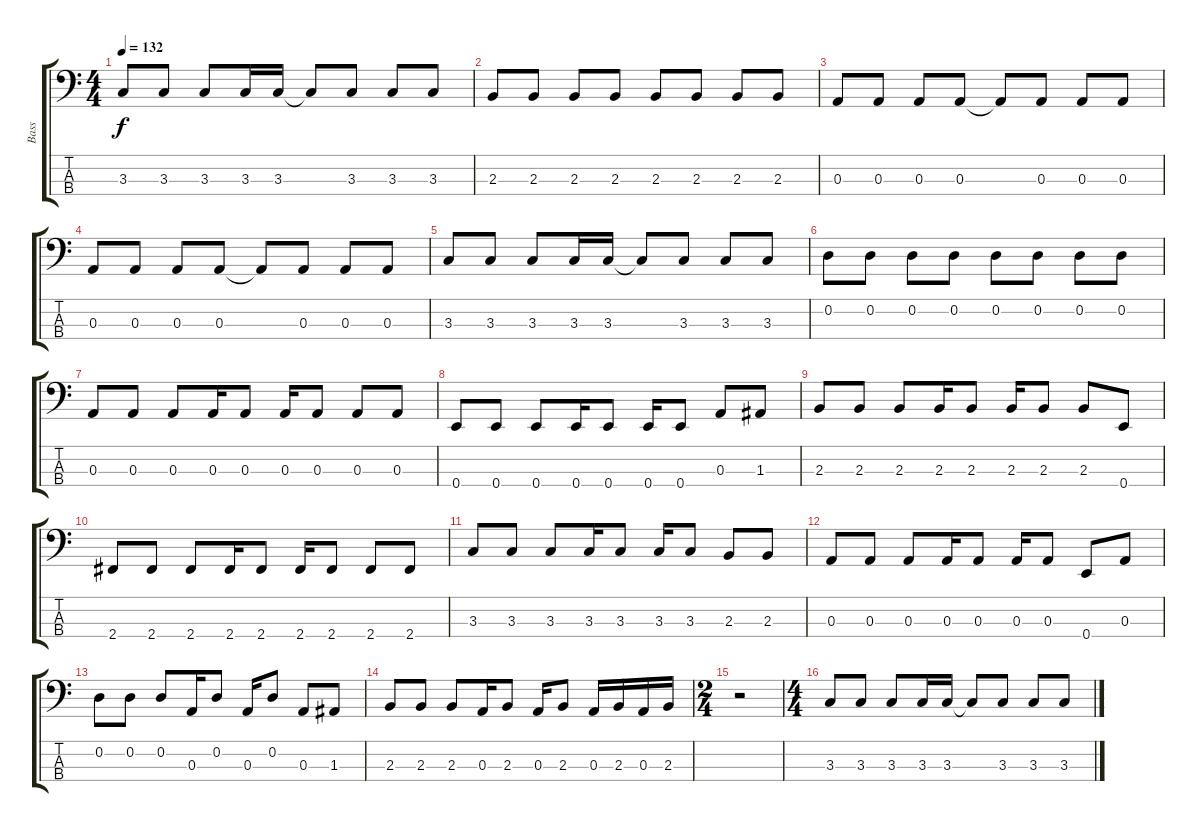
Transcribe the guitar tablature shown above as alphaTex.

\track ("Bass" "Bass") {instrument electricbassfinger}
\staff {score tabs}
\tuning (G2 D2 A1 E1) {hide}
\ts (4 4)
\tempo 132
\clef f4
\ks c
3.3.8{dy f} 3.3.8 3.3.8 3.3.16 3.3.16 3.3{t}.8 3.3.8 3.3.8 3.3.8 |
2.3.8 2.3.8 2.3.8 2.3.8 2.3.8 2.3.8 2.3.8 2.3.8 |
0.3.8 0.3.8 0.3.8 0.3.8 0.3{t}.8 0.3.8 0.3.8 0.3.8 |
0.3.8 0.3.8 0.3.8 0.3.8 0.3{t}.8 0.3.8 0.3.8 0.3.8 |
3.3.8 3.3.8 3.3.8 3.3.16 3.3.16 3.3{t}.8 3.3.8 3.3.8 3.3.8 |
0.2.8 0.2.8 0.2.8 0.2.8 0.2.8 0.2.8 0.2.8 0.2.8 |
0.3.8 0.3.8 0.3.8 0.3.16 0.3.8 0.3.16 0.3.8 0.3.8 0.3.8 |
0.4.8 0.4.8 0.4.8 0.4.16 0.4.8 0.4.16 0.4.8 0.3.8 1.3.8 |
2.3.8 2.3.8 2.3.8 2.3.16 2.3.8 2.3.16 2.3.8 2.3.8 0.4.8 |
2.4.8 2.4.8 2.4.8 2.4.16 2.4.8 2.4.16 2.4.8 2.4.8 2.4.8 |
3.3.8 3.3.8 3.3.8 3.3.16 3.3.8 3.3.16 3.3.8 2.3.8 2.3.8 |
0.3.8 0.3.8 0.3.8 0.3.16 0.3.8 0.3.16 0.3.8 0.4.8 0.3.8 |
0.2.8 0.2.8 0.2.8 0.3.16 0.2.8 0.3.16 0.2.8 0.3.8 1.3.8 |
2.3.8 2.3.8 2.3.8 0.3.16 2.3.8 0.3.16 2.3.8 0.3.16 2.3.16 0.3.16 2.3.16 |
\ts (2 4)
r.2 |
\ts (4 4)
3.3.8 3.3.8 3.3.8 3.3.16 3.3.16 3.3{t}.8 3.3.8 3.3.8 3.3.8
